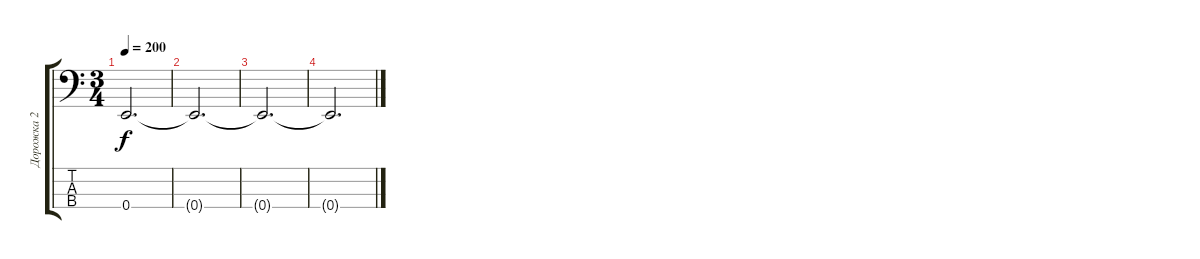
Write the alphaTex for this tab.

\track ("Дорожка 2" "Дорожка 2") {instrument electricbasspick}
\staff {score tabs}
\tuning (G2 D2 A1 E1) {hide}
\ts (3 4)
\tempo 200
\clef f4
\ks c
0.4.2{d dy f volume 0} |
0.4{t}.2{d} |
0.4{t}.2{d} |
0.4{t}.2{d}
